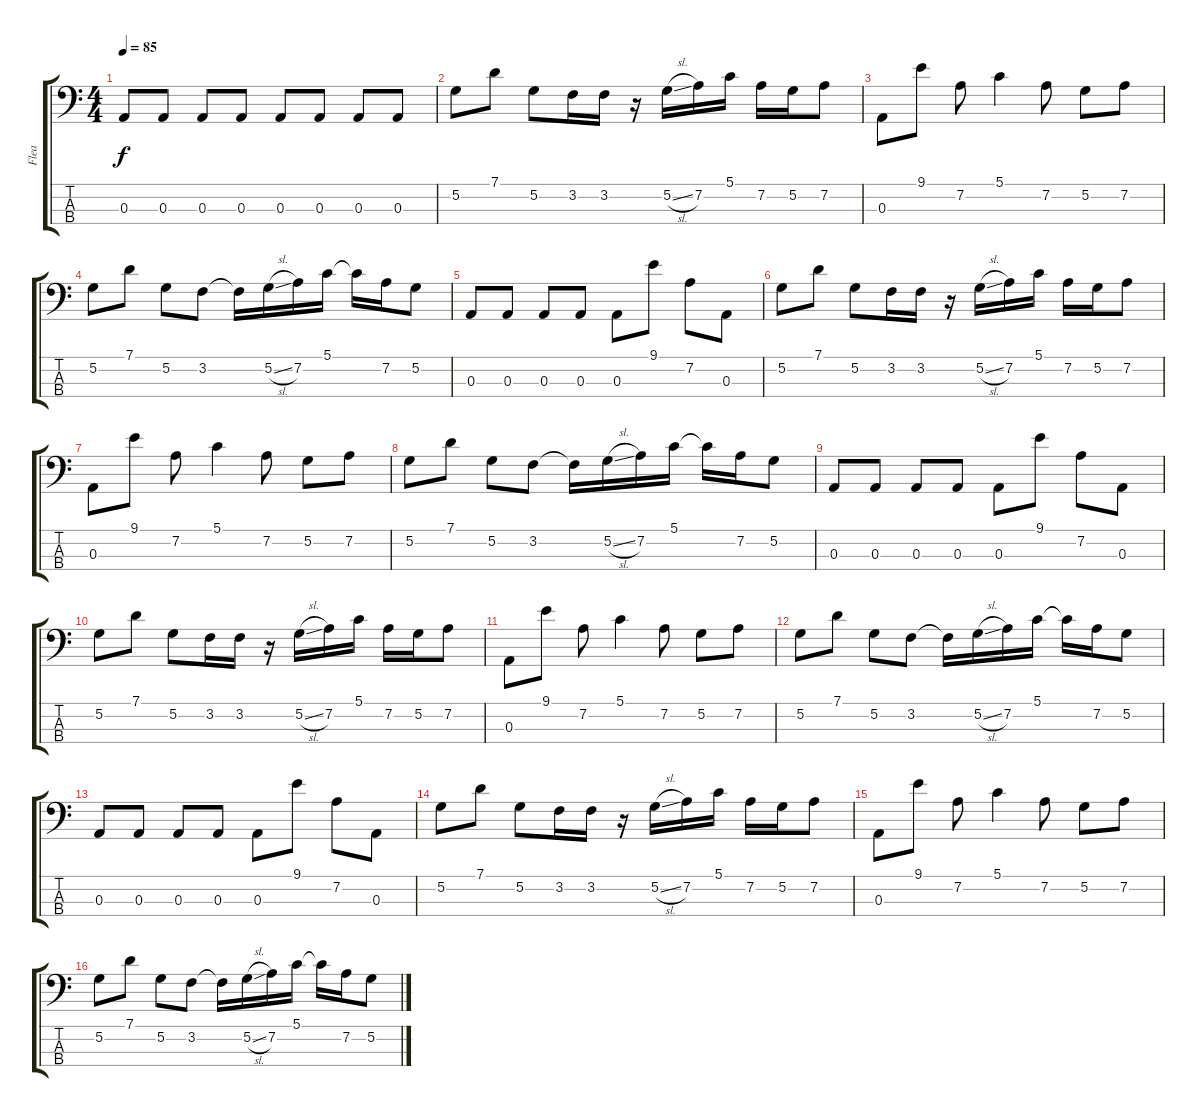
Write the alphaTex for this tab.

\track ("Flea" "Flea") {instrument electricbassfinger}
\staff {score tabs}
\tuning (G2 D2 A1 E1) {hide}
\ts (4 4)
\tempo 85
\clef f4
\ks c
0.3.8{dy f} 0.3.8 0.3.8 0.3.8 0.3.8 0.3.8 0.3.8 0.3.8 |
5.2.8 7.1.8 5.2.8 3.2.16 3.2.16 r.16 5.2{sl}.16 7.2.16 5.1.16 7.2.16 5.2.16 7.2.8 |
0.3.8 9.1.8 7.2.8 5.1.4 7.2.8 5.2.8 7.2.8 |
5.2.8 7.1.8 5.2.8 3.2.8 3.2{t}.16 5.2{sl}.16 7.2.16 5.1.16 5.1{t}.16 7.2.16 5.2.8 |
0.3.8 0.3.8 0.3.8 0.3.8 0.3.8 9.1.8 7.2.8 0.3.8 |
5.2.8 7.1.8 5.2.8 3.2.16 3.2.16 r.16 5.2{sl}.16 7.2.16 5.1.16 7.2.16 5.2.16 7.2.8 |
0.3.8 9.1.8 7.2.8 5.1.4 7.2.8 5.2.8 7.2.8 |
5.2.8 7.1.8 5.2.8 3.2.8 3.2{t}.16 5.2{sl}.16 7.2.16 5.1.16 5.1{t}.16 7.2.16 5.2.8 |
0.3.8 0.3.8 0.3.8 0.3.8 0.3.8 9.1.8 7.2.8 0.3.8 |
5.2.8 7.1.8 5.2.8 3.2.16 3.2.16 r.16 5.2{sl}.16 7.2.16 5.1.16 7.2.16 5.2.16 7.2.8 |
0.3.8 9.1.8 7.2.8 5.1.4 7.2.8 5.2.8 7.2.8 |
5.2.8 7.1.8 5.2.8 3.2.8 3.2{t}.16 5.2{sl}.16 7.2.16 5.1.16 5.1{t}.16 7.2.16 5.2.8 |
0.3.8 0.3.8 0.3.8 0.3.8 0.3.8 9.1.8 7.2.8 0.3.8 |
5.2.8 7.1.8 5.2.8 3.2.16 3.2.16 r.16 5.2{sl}.16 7.2.16 5.1.16 7.2.16 5.2.16 7.2.8 |
0.3.8 9.1.8 7.2.8 5.1.4 7.2.8 5.2.8 7.2.8 |
5.2.8 7.1.8 5.2.8 3.2.8 3.2{t}.16 5.2{sl}.16 7.2.16 5.1.16 5.1{t}.16 7.2.16 5.2.8
